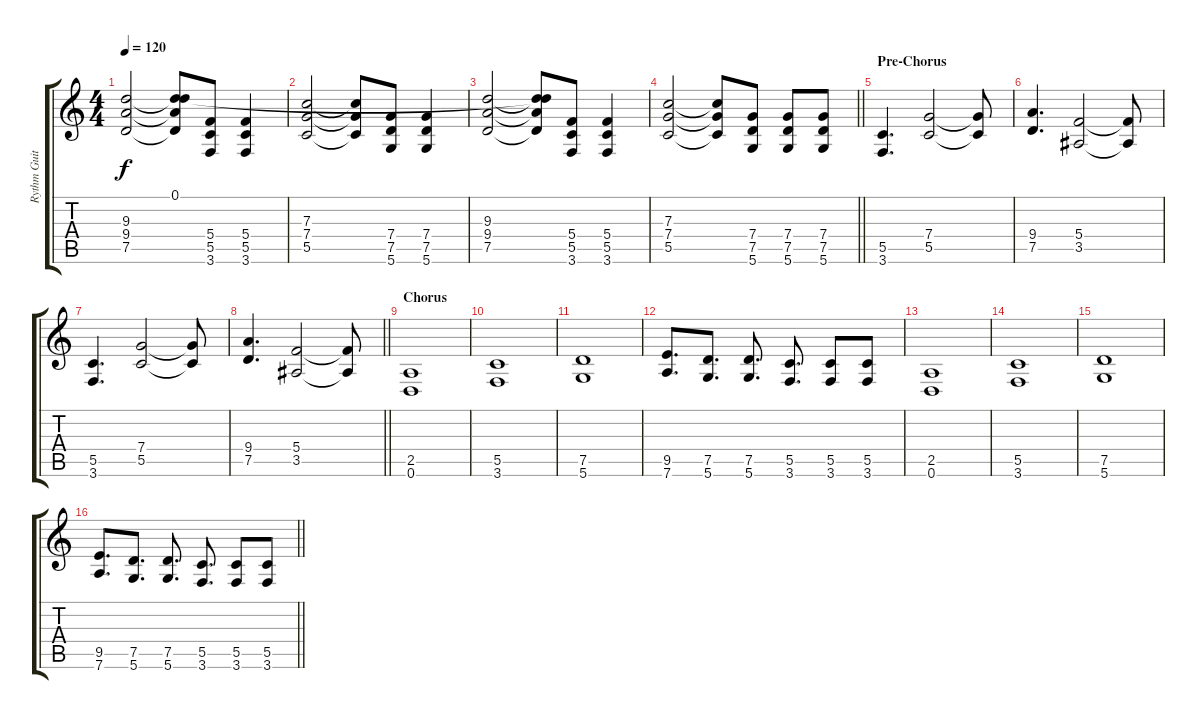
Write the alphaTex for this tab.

\track ("Rythm Guitar" "Rythm Guit") {instrument distortionguitar}
\staff {score tabs}
\tuning (D4 A3 F3 C3 G2 D2) {hide}
\ts (4 4)
\tempo 120
\clef g2
\ks c
(9.3 9.4 7.5).2{dy f} (0.1{t} 9.3{t} 9.4{t} 7.5{t}).8 (5.4 5.5 3.6).8 (5.4 5.5 3.6).4 |
(7.3 7.4 5.5).2 (7.3{t} 7.4{t} 5.5{t}).8 (7.4 7.5 5.6).8 (7.4 7.5 5.6).4 |
(9.3 9.4 7.5).2 (0.1{t} 9.3{t} 9.4{t} 7.5{t}).8 (5.4 5.5 3.6).8 (5.4 5.5 3.6).4 |
\barLineRight lightlight
(7.3 7.4 5.5).2 (7.3{t} 7.4{t} 5.5{t}).8 (7.4 7.5 5.6).8 (7.4 7.5 5.6).8 (7.4 7.5 5.6).8 |
\section ("" "Pre-Chorus")
(5.5 3.6).4{d} (7.4 5.5).2 (7.4{t} 5.5{t}).8 |
(9.4 7.5).4{d} (5.4 3.5).2 (5.4{t} 3.5{t}).8 |
(5.5 3.6).4{d} (7.4 5.5).2 (7.4{t} 5.5{t}).8 |
\barLineRight lightlight
(9.4 7.5).4{d} (5.4 3.5).2 (5.4{t} 3.5{t}).8 |
\section ("" "Chorus")
(2.5 0.6).1 |
(5.5 3.6).1 |
(7.5 5.6).1 |
(9.5 7.6).8{d} (7.5 5.6).8{d} (7.5 5.6).8{d} (5.5 3.6).8{d} (5.5 3.6).8 (5.5 3.6).8 |
(2.5 0.6).1 |
(5.5 3.6).1 |
(7.5 5.6).1 |
\barLineRight lightlight
(9.5 7.6).8{d} (7.5 5.6).8{d} (7.5 5.6).8{d} (5.5 3.6).8{d} (5.5 3.6).8 (5.5 3.6).8
